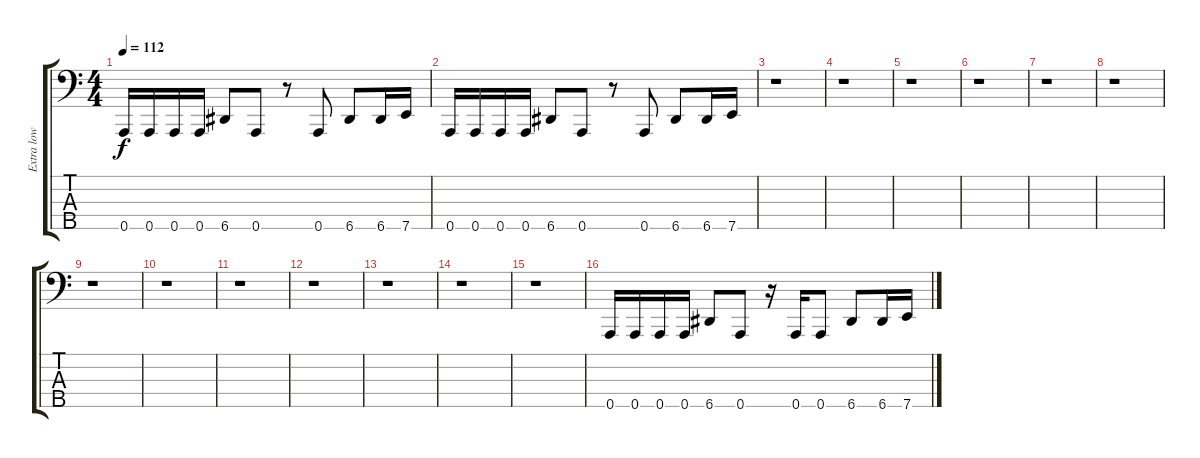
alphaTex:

\track ("Extra low sound" "Extra low ") {instrument electricbassfinger}
\staff {score tabs}
\tuning (F2 C2 G1 D1 A0) {hide}
\ts (4 4)
\tempo 112
\clef f4
\ks c
0.5.16{dy f} 0.5.16 0.5.16 0.5.16 6.5.8 0.5.8 r.8 0.5.8 6.5.8 6.5.16 7.5.16 |
0.5.16 0.5.16 0.5.16 0.5.16 6.5.8 0.5.8 r.8 0.5.8 6.5.8 6.5.16 7.5.16 |
r.1 |
r.1 |
r.1 |
r.1 |
r.1 |
r.1 |
r.1 |
r.1 |
r.1 |
r.1 |
r.1 |
r.1 |
r.1 |
0.5.16 0.5.16 0.5.16 0.5.16 6.5.8 0.5.8 r.16 0.5.16 0.5.8 6.5.8 6.5.16 7.5.16
